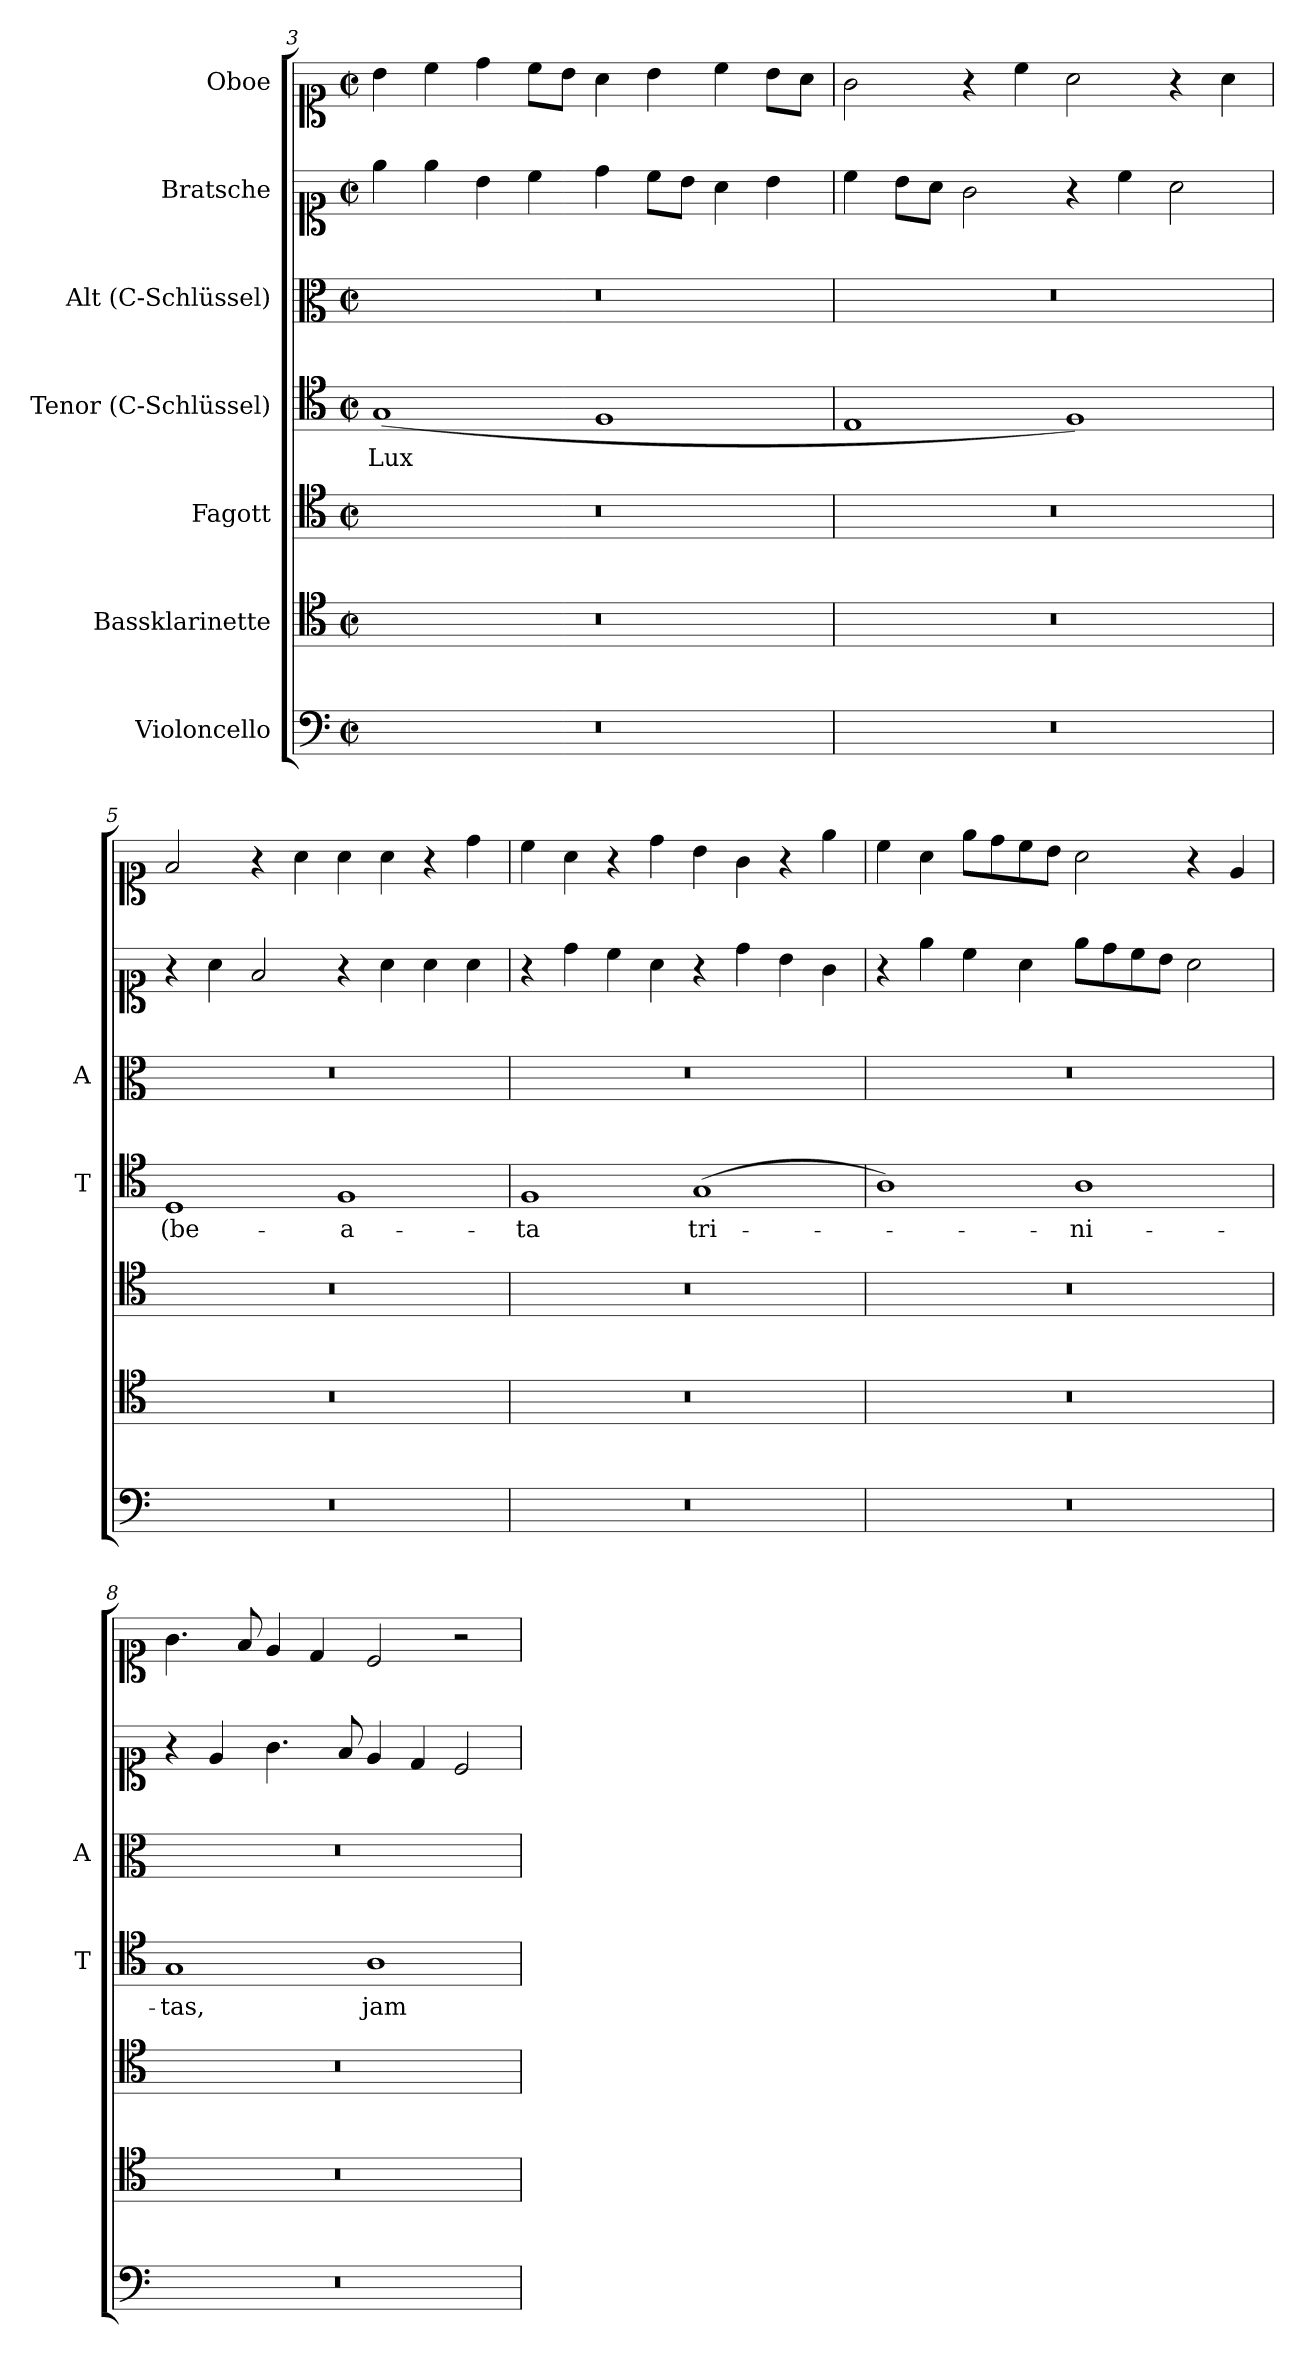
**kern	**kern	**kern	**kern	**text	**kern	**kern	**kern
*part7	*part6	*part5	*part4	*part4	*part3	*part2	*part1
*staff7	*staff6	*staff5	*staff4	*staff4	*staff3	*staff2	*staff1
*I"Violoncello	*I"Bassklarinette	*I"Fagott	*I"Tenor (C-Schlüssel)	*	*I"Alt (C-Schlüssel)	*I"Bratsche	*I"Oboe
*	*	*	*I'T	*	*I'A	*	*
*clefF4	*clefC4	*clefC4	*clefC4	*	*clefC3	*clefC1	*clefC1
*k[]	*k[]	*k[]	*k[]	*	*k[]	*k[]	*k[]
*M4/2	*M4/2	*M4/2	*M4/2	*	*M4/2	*M4/2	*M4/2
*met(c|)	*met(c|)	*met(c|)	*met(c|)	*	*met(c|)	*met(c|)	*met(c|)
=3	=3	=3	=3	=3	=3	=3	=3
!	!	!	!	!LO:LY:b	!	!	!
0r	0r	0r	(>1G	Lux	0r	4ee\	4b\
.	.	.	.	.	.	4ee\	4cc\
.	.	.	.	.	.	4b\	4dd\
.	.	.	.	.	.	4cc\	8cc\L
.	.	.	.	.	.	.	8b\J
.	.	.	1F	.	.	4dd\	4a\
.	.	.	.	.	.	8cc\L	4b\
.	.	.	.	.	.	8b\J	.
.	.	.	.	.	.	4a\	4cc\
.	.	.	.	.	.	4b\	8b\L
.	.	.	.	.	.	.	8a\J
=4	=4	=4	=4	=4	=4	=4	=4
0r	0r	0r	1E	.	0r	4cc\	2g\
.	.	.	.	.	.	8b\L	.
.	.	.	.	.	.	8a\J	.
.	.	.	.	.	.	2g\	4r
.	.	.	.	.	.	.	4cc\
.	.	.	1F)	.	.	4r	2a\
.	.	.	.	.	.	4cc\	.
.	.	.	.	.	.	2a\	4r
.	.	.	.	.	.	.	4a\
!!LO:LB:g=z
=5	=5	=5	=5	=5	=5	=5	=5
!	!	!	!	!LO:LY:b	!	!	!
0r	0r	0r	1D	(be-	0r	4r	2f/
.	.	.	.	.	.	4a\	.
.	.	.	.	.	.	2f/	4r
.	.	.	.	.	.	.	4a\
!	!	!	!	!LO:LY:b	!	!	!
.	.	.	1F	-a-	.	4r	4a\
.	.	.	.	.	.	4a\	4a\
.	.	.	.	.	.	4a\	4r
.	.	.	.	.	.	4a\	4dd\
=6	=6	=6	=6	=6	=6	=6	=6
!	!	!	!	!LO:LY:b	!	!	!
0r	0r	0r	1F	-ta	0r	4r	4cc\
.	.	.	.	.	.	4dd\	4a\
.	.	.	.	.	.	4cc\	4r
.	.	.	.	.	.	4a\	4dd\
!	!	!	!	!LO:LY:b	!	!	!
.	.	.	(>1G	tri-	.	4r	4b\
.	.	.	.	.	.	4dd\	4g\
.	.	.	.	.	.	4b\	4r
.	.	.	.	.	.	4g\	4ee\
=7	=7	=7	=7	=7	=7	=7	=7
0r	0r	0r	1A)	.	0r	4r	4cc\
.	.	.	.	.	.	4ee\	4a\
.	.	.	.	.	.	4cc\	8ee\L
.	.	.	.	.	.	.	8dd\
.	.	.	.	.	.	4a\	8cc\
.	.	.	.	.	.	.	8b\J
!	!	!	!	!LO:LY:b	!	!	!
.	.	.	1A	-ni-	.	8ee\L	2a\
.	.	.	.	.	.	8dd\	.
.	.	.	.	.	.	8cc\	.
.	.	.	.	.	.	8b\J	.
.	.	.	.	.	.	2a\	4r
.	.	.	.	.	.	.	4e/
=8	=8	=8	=8	=8	=8	=8	=8
!	!	!	!	!LO:LY:b	!	!	!
0r	0r	0r	1G	-tas,	0r	4r	4.g\
.	.	.	.	.	.	4e/	.
.	.	.	.	.	.	.	8f/
.	.	.	.	.	.	4.g\	4e/
.	.	.	.	.	.	.	4d/
.	.	.	.	.	.	8f/	.
!	!	!	!	!LO:LY:b	!	!	!
.	.	.	1A	jam	.	4e/	2c/
.	.	.	.	.	.	4d/	.
.	.	.	.	.	.	2c/	2r
=	=	=	=	=	=	=	=
*-	*-	*-	*-	*-	*-	*-	*-
